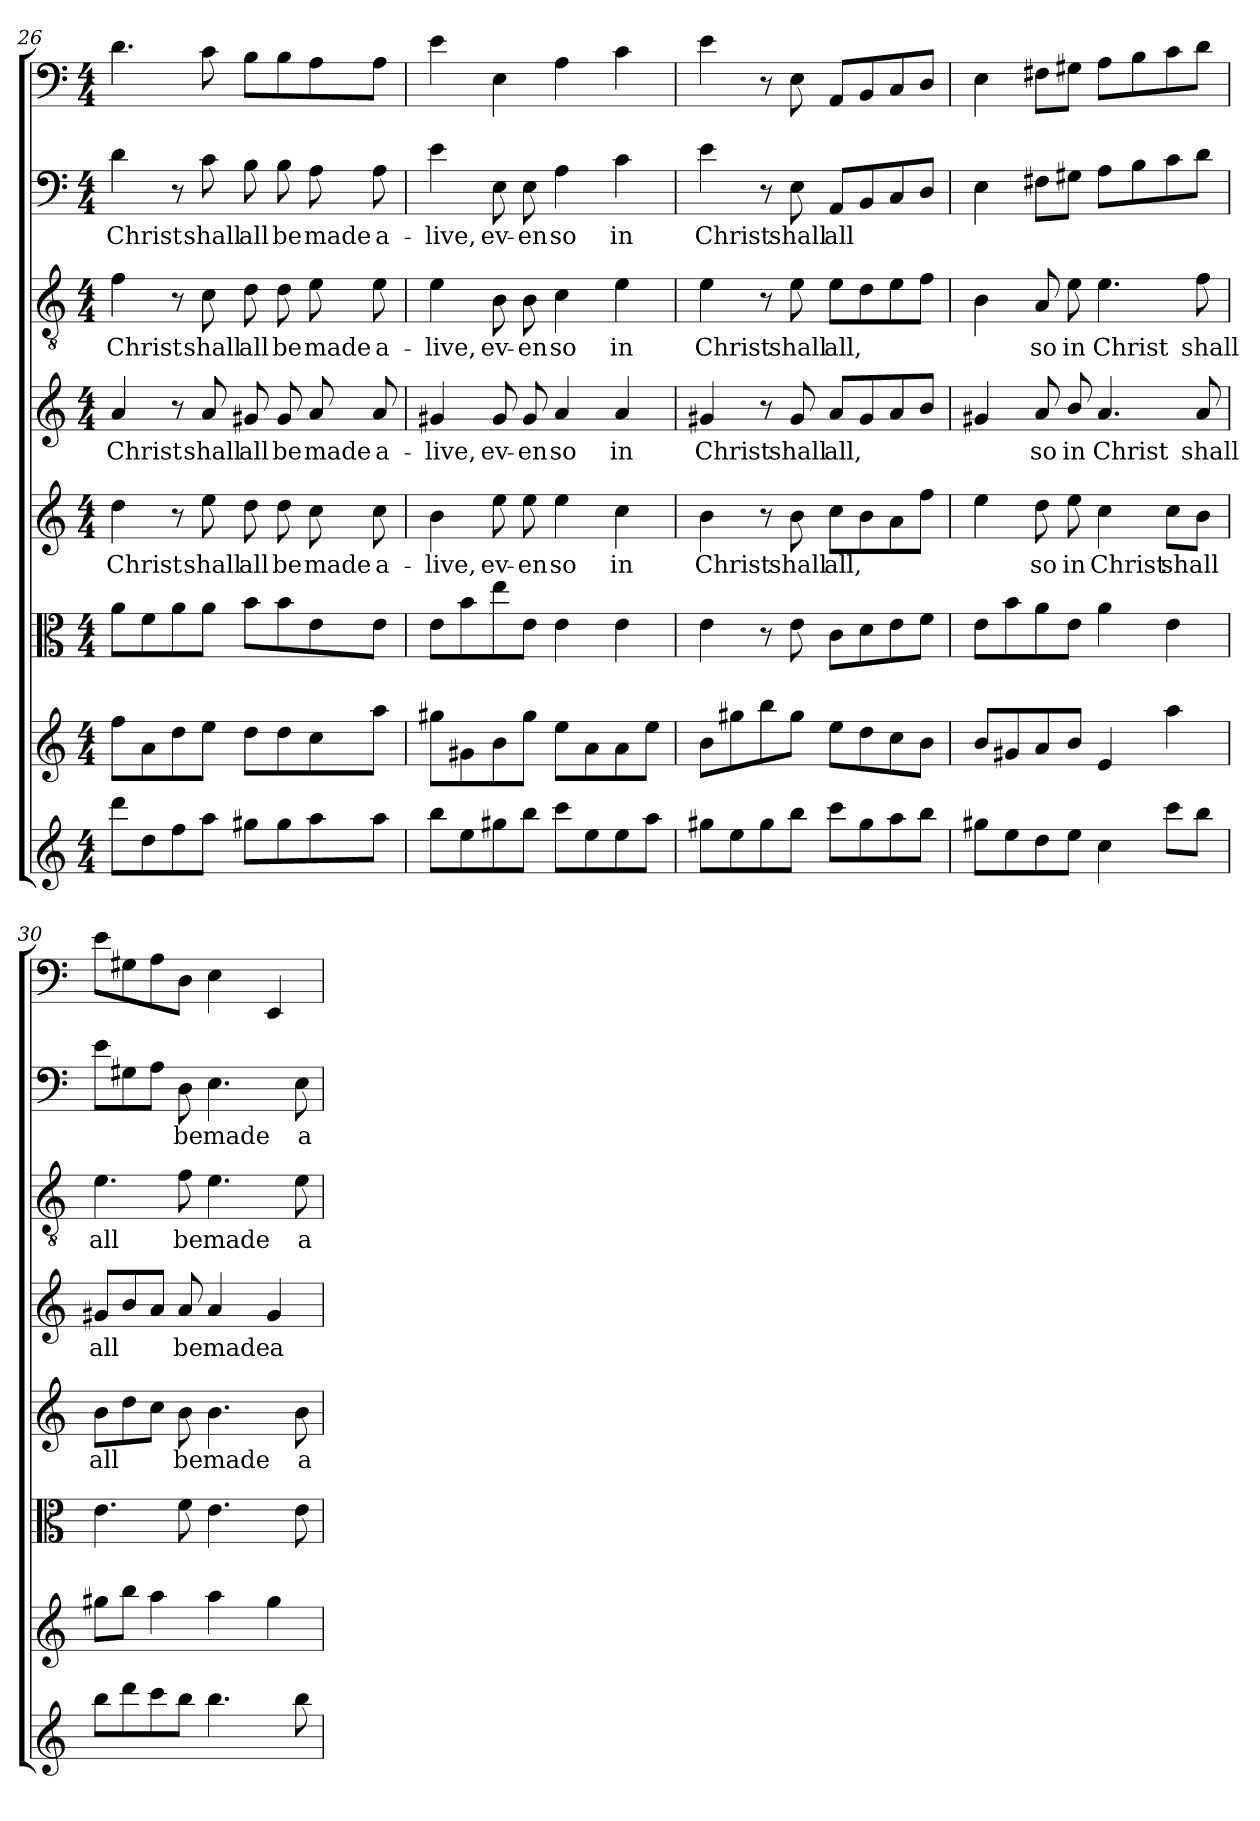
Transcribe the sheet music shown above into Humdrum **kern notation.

**kern	**kern	**kern	**kern	**text	**kern	**text	**kern	**text	**kern	**text	**kern
*part8	*part7	*part6	*part5	*part5	*part4	*part4	*part3	*part3	*part2	*part2	*part1
*staff8	*staff7	*staff6	*staff5	*staff5	*staff4	*staff4	*staff3	*staff3	*staff2	*staff2	*staff1
*clefG2	*clefG2	*clefC3	*clefG2	*	*clefG2	*	*clefGv2	*	*clefF4	*	*clefF4
*k[]	*k[]	*k[]	*k[]	*	*k[]	*	*k[]	*	*k[]	*	*k[]
*a:	*a:	*a:	*a:	*	*a:	*	*a:	*	*a:	*	*a:
*M4/4	*M4/4	*M4/4	*M4/4	*	*M4/4	*	*M4/4	*	*M4/4	*	*M4/4
=26	=26	=26	=26	=26	=26	=26	=26	=26	=26	=26	=26
8ddd\L	8ff\L	8a\L	4dd\	Christ	4a/	Christ	4f\	Christ	4d\	Christ	4.d\
8dd\	8a\	8f\	.	.	.	.	.	.	.	.	.
8ff\	8dd\	8a\	8r	.	8r	.	8r	.	8r	.	.
8aa\J	8ee\J	8a\J	8ee\	shall	8a/	shall	8c\	shall	8c\	shall	8c\
8gg#X\L	8dd\L	8b\L	8dd\	all	8g#X/	all	8d\	all	8B\	all	8B\L
8gg#\	8dd\	8b\	8dd\	be	8g#/	be	8d\	be	8B\	be	8B\
8aa\	8cc\	8e\	8cc\	made	8a/	made	8e\	made	8A\	made	8A\
8aa\J	8aa\J	8e\J	8cc\	a-	8a/	a-	8e\	a-	8A\	a-	8A\J
=27	=27	=27	=27	=27	=27	=27	=27	=27	=27	=27	=27
8bb\L	8gg#X\L	8e\L	4b\	-live,	4g#X/	-live,	4e\	-live,	4e\	-live,	4e\
8ee\	8g#X\	8b\	.	.	.	.	.	.	.	.	.
8gg#X\	8b\	8ee\	8ee\	ev-	8g#/	ev-	8B\	ev-	8E\	ev-	4E\
8bb\J	8gg#\J	8e\J	8ee\	-en	8g#/	-en	8B\	-en	8E\	-en	.
8ccc\L	8ee\L	4e\	4ee\	so	4a/	so	4c\	so	4A\	so	4A\
8ee\	8a\	.	.	.	.	.	.	.	.	.	.
8ee\	8a\	4e\	4cc\	in	4a/	in	4e\	in	4c\	in	4c\
8aa\J	8ee\J	.	.	.	.	.	.	.	.	.	.
=28	=28	=28	=28	=28	=28	=28	=28	=28	=28	=28	=28
8gg#X\L	8b\L	4e\	4b\	Christ	4g#X/	Christ	4e\	Christ	4e\	Christ	4e\
8ee\	8gg#X\	.	.	.	.	.	.	.	.	.	.
8gg#\	8bb\	8r	8r	.	8r	.	8r	.	8r	.	8r
8bb\J	8gg#\J	8e\	8b\	shall	8g#/	shall	8e\	shall	8E\	shall	8E\
8ccc\L	8ee\L	8c\L	8cc\L	all,	8a/L	all,	8e\L	all,	8AA/L	all	8AA/L
8gg#\	8dd\	8d\	8b\	.	8g#/	.	8d\	.	8BB/	.	8BB/
8aa\	8cc\	8e\	8a\	.	8a/	.	8e\	.	8C/	.	8C/
8bb\J	8b\J	8f\J	8ff\J	.	8b/J	.	8f\J	.	8D/J	.	8D/J
=29	=29	=29	=29	=29	=29	=29	=29	=29	=29	=29	=29
8gg#X\L	8b/L	8e\L	4ee\	.	4g#X/	.	4B\	.	4E\	.	4E\
8ee\	8g#X/	8b\	.	.	.	.	.	.	.	.	.
8dd\	8a/	8a\	8dd\	so	8a/	so	8A/	so	8F#X\L	.	8F#X\L
8ee\J	8b/J	8e\J	8ee\	in	8b/	in	8e\	in	8G#X\J	.	8G#X\J
4cc\	4e/	4a\	4cc\	Christ	4.a/	Christ	4.e\	Christ	8A\L	.	8A\L
.	.	.	.	.	.	.	.	.	8B\	.	8B\
8ccc\L	4aa\	4e\	8cc\L	shall	.	.	.	.	8c\	.	8c\
8bb\J	.	.	8b\J	.	8a/	shall	8f\	shall	8d\J	.	8d\J
=30	=30	=30	=30	=30	=30	=30	=30	=30	=30	=30	=30
8bb\L	8gg#X\L	4.e\	8b\L	all	8g#X/L	all	4.e\	all	8e\L	.	8e\L
8ddd\	8bb\J	.	8dd\	.	8b/	.	.	.	8G#X\	.	8G#X\
8ccc\	4aa\	.	8cc\J	.	8a/J	.	.	.	8A\J	.	8A\
8bb\J	.	8f\	8b\	be	8a/	be	8f\	be	8D\	be	8D\J
4.bb\	4aa\	4.e\	4.b\	made	4a/	made	4.e\	made	4.E\	made	4E\
.	4gg#\	.	.	.	4g#/	a-	.	.	.	.	4EE/
8bb\	.	8e\	8b\	a-	.	.	8e\	a-	8E\	a-	.
=	=	=	=	=	=	=	=	=	=	=	=
*-	*-	*-	*-	*-	*-	*-	*-	*-	*-	*-	*-
